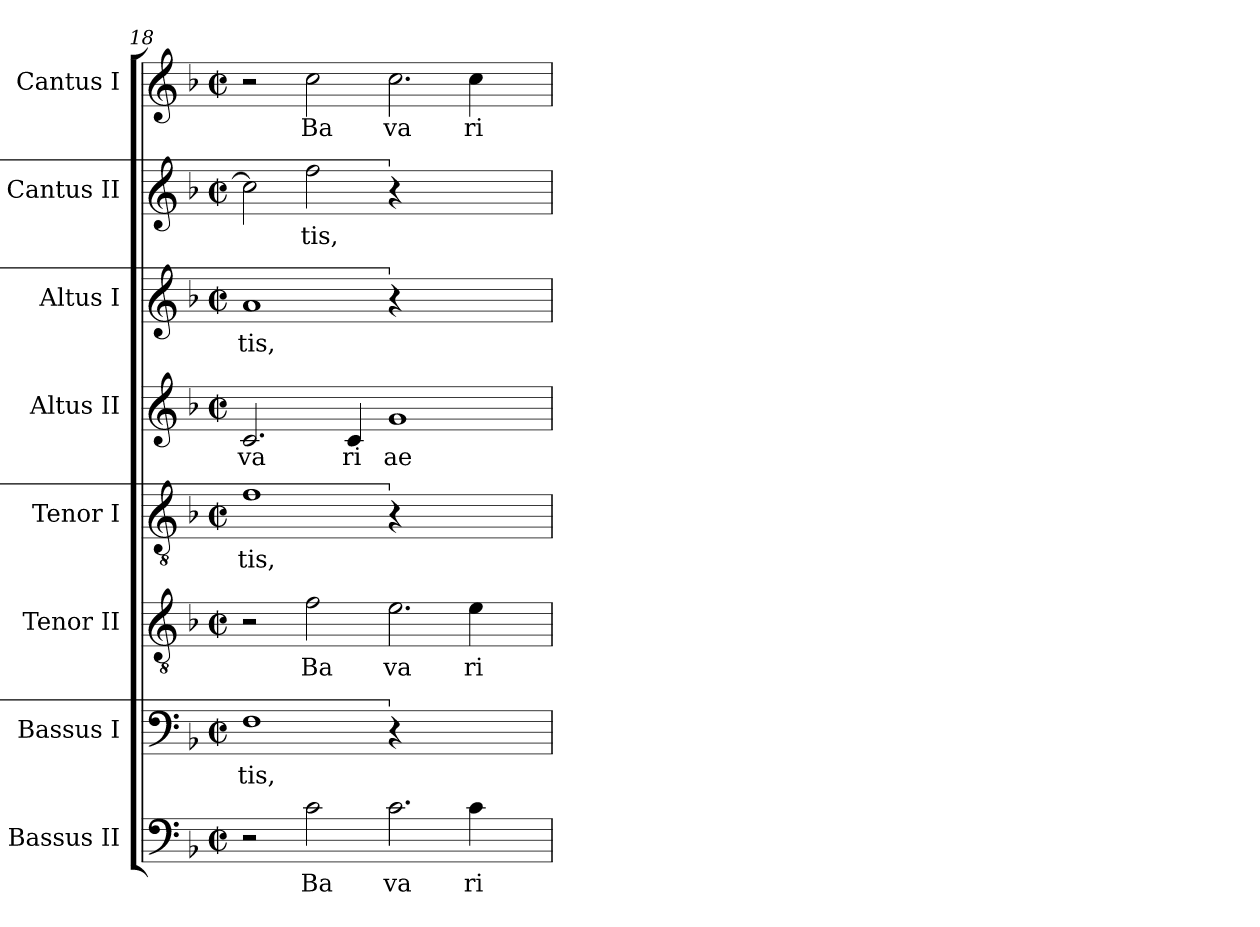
**kern	**text	**kern	**text	**kern	**text	**kern	**text	**kern	**text	**kern	**text	**kern	**text	**kern	**text
*part8	*part8	*part7	*part7	*part6	*part6	*part5	*part5	*part4	*part4	*part3	*part3	*part2	*part2	*part1	*part1
*staff8	*staff8	*staff7	*staff7	*staff6	*staff6	*staff5	*staff5	*staff4	*staff4	*staff3	*staff3	*staff2	*staff2	*staff1	*staff1
*I"Bassus II	*	*I"Bassus I	*	*I"Tenor II	*	*I"Tenor I	*	*I"Altus II	*	*I"Altus I	*	*I"Cantus II	*	*I"Cantus I	*
*I'B II	*	*I'B I	*	*I'T II	*	*I'T I	*	*I'A II	*	*I'A I	*	*I'S II	*	*I'S I	*
*clefF4	*	*clefF4	*	*clefGv2	*	*clefGv2	*	*clefG2	*	*clefG2	*	*clefG2	*	*clefG2	*
*k[b-]	*	*k[b-]	*	*k[b-]	*	*k[b-]	*	*k[b-]	*	*k[b-]	*	*k[b-]	*	*k[b-]	*
*F:	*	*F:	*	*F:	*	*F:	*	*F:	*	*F:	*	*F:	*	*F:	*
*M2/2	*	*M2/2	*	*M2/2	*	*M2/2	*	*M2/2	*	*M2/2	*	*M2/2	*	*M2/2	*
*met(c|)	*	*met(c|)	*	*met(c|)	*	*met(c|)	*	*met(c|)	*	*met(c|)	*	*met(c|)	*	*met(c|)	*
=18	=18	=18	=18	=18	=18	=18	=18	=18	=18	=18	=18	=18	=18	=18	=18
!	!	!	!LO:LY:b:cj	!	!	!	!LO:LY:b:cj	!	!LO:LY:b:cj	!	!LO:LY:b:cj	!	!	!	!
2r	.	1F	tis,	2r	.	1f	tis,	2.c/	va	1a	tis,	2cc\]	.	2r	.
!	!LO:LY:b:cj	!	!	!	!LO:LY:b:cj	!	!	!	!	!	!	!	!LO:LY:b:cj	!	!LO:LY:b:cj
2c\	Ba	.	.	2f\	Ba	.	.	.	.	.	.	2ff\	-tis,	2cc\	Ba
!	!	!	!	!	!	!	!	!	!LO:LY:b:cj	!	!	!	!	!	!
.	.	.	.	.	.	.	.	4c/	ri	.	.	.	.	.	.
!	!LO:LY:b:cj	!LO:N:vis=1	!	!	!LO:LY:b:cj	!LO:N:vis=1	!	!	!LO:LY:b:cj	!LO:N:vis=1	!	!LO:N:vis=1	!	!	!LO:LY:b:cj
2.c\	va	4%5r	.	2.e\	va	4%5r	.	1g	ae	4%5r	.	4%5r	.	2.cc\	va
!	!LO:LY:b:cj	!	!	!	!LO:LY:b:cj	!	!	!	!	!	!	!	!	!	!LO:LY:b:cj
4c\	ri	.	.	4e\	ri	.	.	.	.	.	.	.	.	4cc\	ri
4ryy	.	.	.	4ryy	.	.	.	4ryy	.	.	.	.	.	4ryy	.
=	=	=	=	=	=	=	=	=	=	=	=	=	=	=	=
*-	*-	*-	*-	*-	*-	*-	*-	*-	*-	*-	*-	*-	*-	*-	*-
